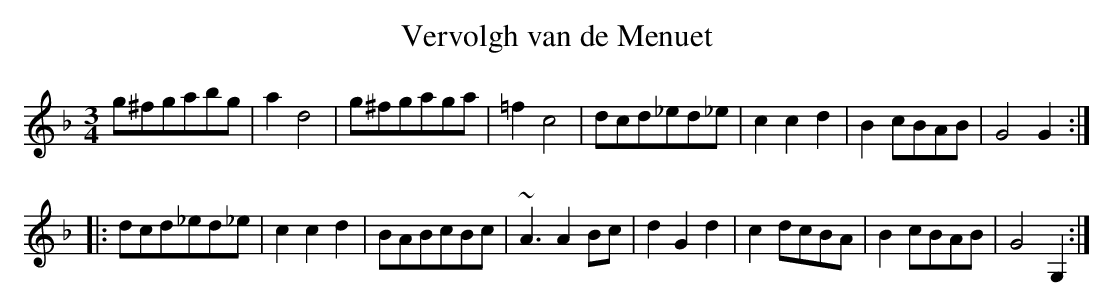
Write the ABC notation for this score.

X:1
T:Vervolgh van de Menuet
M:3/4
K:Gdor
g^fgabg|a2d4|g^fgaga|=f2c4|dcd_ed_e|c2c2d2|B2cBAB|G4G2:|
|:dcd_ed_e|c2c2d2|BABcBc|~A3A2 Bc|d2G2d2|c2dcBA|B2cBAB|G4G,2:|
